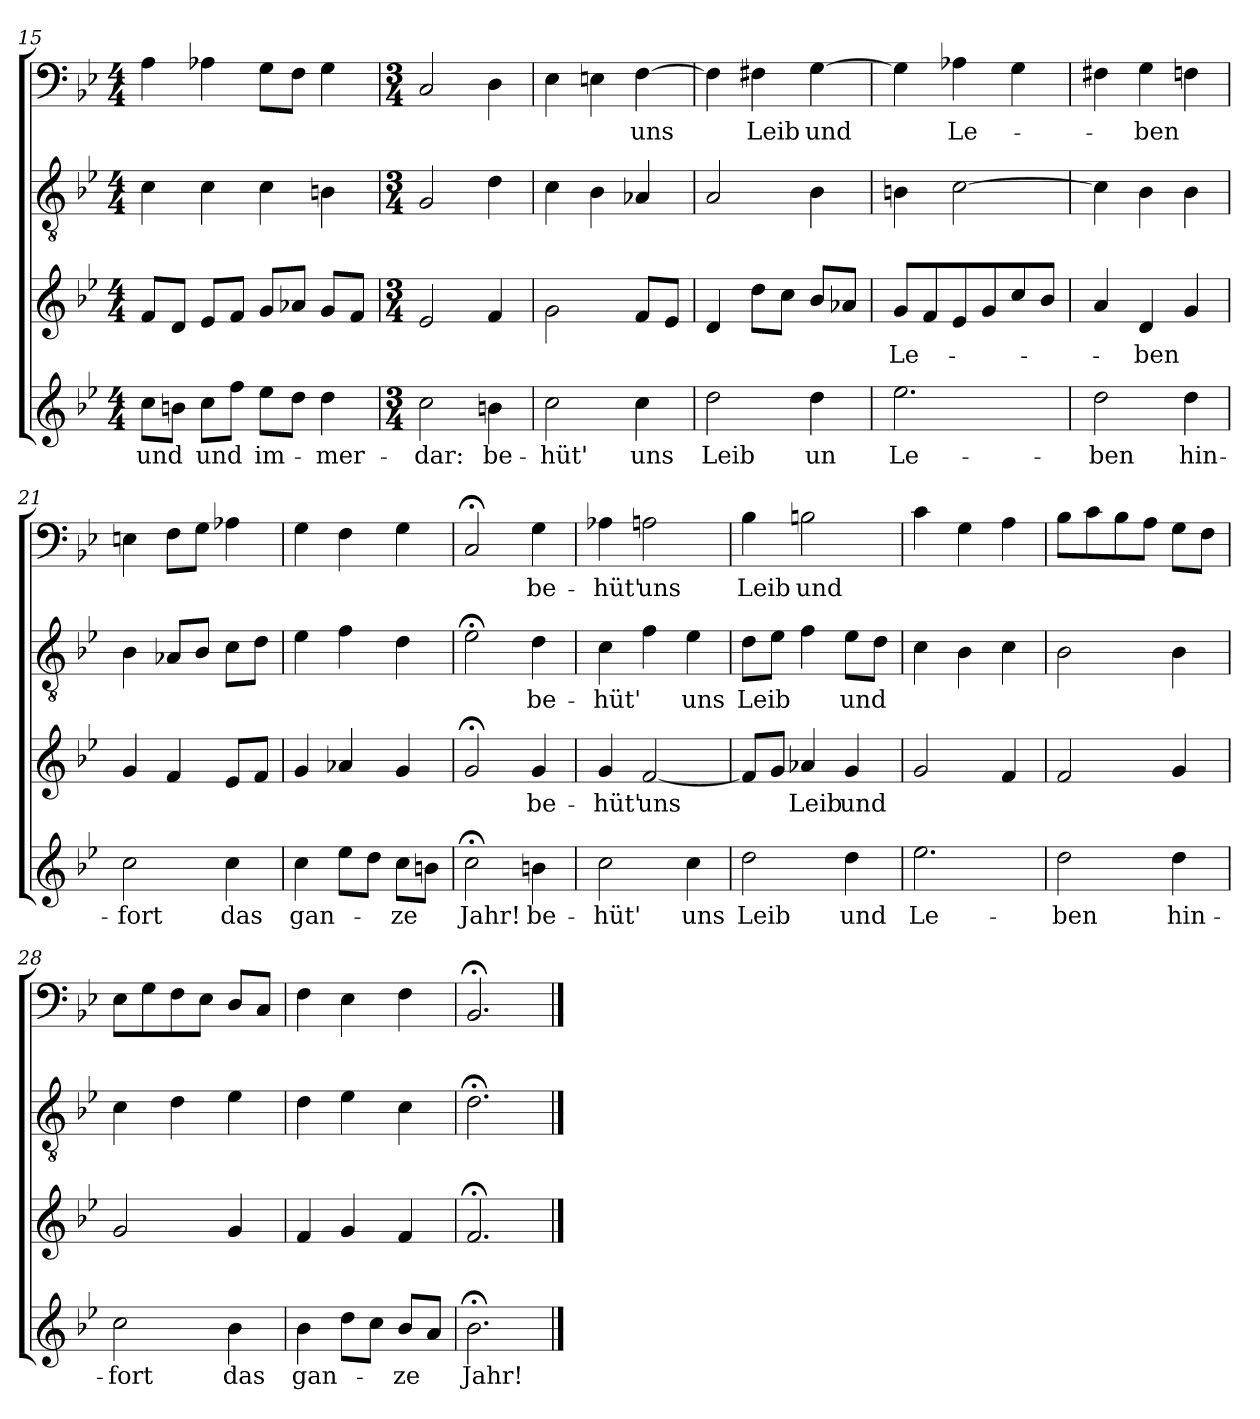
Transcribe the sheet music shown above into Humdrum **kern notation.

**kern	**text	**kern	**text	**kern	**text	**kern	**text
*part4	*part4	*part3	*part3	*part2	*part2	*part1	*part1
*staff4	*staff4	*staff3	*staff3	*staff2	*staff2	*staff1	*staff1
*clefG2	*	*clefG2	*	*clefGv2	*	*clefF4	*
*k[b-e-]	*	*k[b-e-]	*	*k[b-e-]	*	*k[b-e-]	*
*B-:	*	*B-:	*	*B-:	*	*B-:	*
*M4/4	*	*M4/4	*	*M4/4	*	*M4/4	*
=15	=15	=15	=15	=15	=15	=15	=15
8cc\L	-und	8f/L	.	4c\	.	4A\	.
8bn\J	.	8d/J	.	.	.	.	.
8cc\L	und	8e-/L	.	4c\	.	4A-X\	.
8ff\J	.	8f/J	.	.	.	.	.
8ee-\L	im-	8g/L	.	4c\	.	8G\L	.
8dd\J	.	8a-X/J	.	.	.	8F\J	.
4dd\	-mer-	8g/L	.	4Bn\	.	4G\	.
.	.	8f/J	.	.	.	.	.
=16	=16	=16	=16	=16	=16	=16	=16
*M3/4	*	*M3/4	*	*M3/4	*	*M3/4	*
2cc\	-dar:	2e-/	.	2G/	.	2C/	.
4bn\	be-	4f/	.	4d\	.	4D\	.
=17	=17	=17	=17	=17	=17	=17	=17
2cc\	-hüt'	2g\	.	4c\	.	4E-\	.
.	.	.	.	4B-\	.	4En\	.
4cc\	uns	8f/L	.	4A-X/	.	[4F\	uns
.	.	8e-/J	.	.	.	.	.
=18	=18	=18	=18	=18	=18	=18	=18
2dd\	Leib	4d/	.	2A/	.	4F\]	.
.	.	8dd\L	.	.	.	4F#X\	Leib
.	.	8cc\J	.	.	.	.	.
4dd\	un	8b-/L	.	4B-\	.	[4G\	und
.	.	8a-X/J	.	.	.	.	.
=19	=19	=19	=19	=19	=19	=19	=19
2.ee-\	Le-	8g/L	Le-	4Bn\	.	4G\]	.
.	.	8f/	.	.	.	.	.
.	.	8e-/	.	[2c\	.	4A-X\	Le-
.	.	8g/	.	.	.	.	.
.	.	8cc/	.	.	.	4G\	.
.	.	8b-/J	.	.	.	.	.
=20	=20	=20	=20	=20	=20	=20	=20
2dd\	-ben	4a/	.	4c\]	.	4F#X\	.
.	.	4d/	-ben	4B-\	.	4G\	-ben
4dd\	hin-	4g/	.	4B-\	.	4Fn\	.
=21	=21	=21	=21	=21	=21	=21	=21
2cc\	-fort	4g/	.	4B-\	.	4En\	.
.	.	4f/	.	8A-X/L	.	8F\L	.
.	.	.	.	8B-/J	.	8G\J	.
4cc\	das	8e-/L	.	8c\L	.	4A-X\	.
.	.	8f/J	.	8d\J	.	.	.
=22	=22	=22	=22	=22	=22	=22	=22
4cc\	gan-	4g/	.	4e-\	.	4G\	.
8ee-\L	.	4a-X/	.	4f\	.	4F\	.
8dd\J	.	.	.	.	.	.	.
8cc\L	-ze	4g/	.	4d\	.	4G\	.
8bn\J	.	.	.	.	.	.	.
=23	=23	=23	=23	=23	=23	=23	=23
2cc;<\	Jahr!	2g;</	.	2e-;<\	.	2C;</	.
4bn\	be-	4g/	be-	4d\	be-	4G\	be-
=24	=24	=24	=24	=24	=24	=24	=24
2cc\	-hüt'	4g/	-hüt'	4c\	-hüt'	4A-X\	-hüt'
.	.	[2f/	uns	4f\	.	2An\	uns
4cc\	uns	.	.	4e-\	uns	.	.
=25	=25	=25	=25	=25	=25	=25	=25
2dd\	Leib	8f/L]	.	8d\L	Leib	4B-\	Leib
.	.	8g/J	.	8e-\J	.	.	.
.	.	4a-X/	Leib	4f\	.	2Bn\	und
4dd\	und	4g/	und	8e-\L	und	.	.
.	.	.	.	8d\J	.	.	.
=26	=26	=26	=26	=26	=26	=26	=26
2.ee-\	Le-	2g/	.	4c\	.	4c\	.
.	.	.	.	4B-\	.	4G\	.
.	.	4f/	.	4c\	.	4A\	.
=27	=27	=27	=27	=27	=27	=27	=27
2dd\	-ben	2f/	.	2B-\	.	8B-\L	.
.	.	.	.	.	.	8c\	.
.	.	.	.	.	.	8B-\	.
.	.	.	.	.	.	8A\J	.
4dd\	hin-	4g/	.	4B-\	.	8G\L	.
.	.	.	.	.	.	8F\J	.
=28	=28	=28	=28	=28	=28	=28	=28
2cc\	-fort	2g/	.	4c\	.	8E-\L	.
.	.	.	.	.	.	8G\	.
.	.	.	.	4d\	.	8F\	.
.	.	.	.	.	.	8E-\J	.
4b-\	das	4g/	.	4e-\	.	8D/L	.
.	.	.	.	.	.	8C/J	.
=29	=29	=29	=29	=29	=29	=29	=29
4b-\	gan-	4f/	.	4d\	.	4F\	.
8dd\L	.	4g/	.	4e-\	.	4E-\	.
8cc\J	.	.	.	.	.	.	.
8b-/L	-ze	4f/	.	4c\	.	4F\	.
8a/J	.	.	.	.	.	.	.
=30	=30	=30	=30	=30	=30	=30	=30
2.b-;<\	Jahr!	2.f;</	.	2.d;<\	.	2.BB-;</	.
==	==	==	==	==	==	==	==
*-	*-	*-	*-	*-	*-	*-	*-
